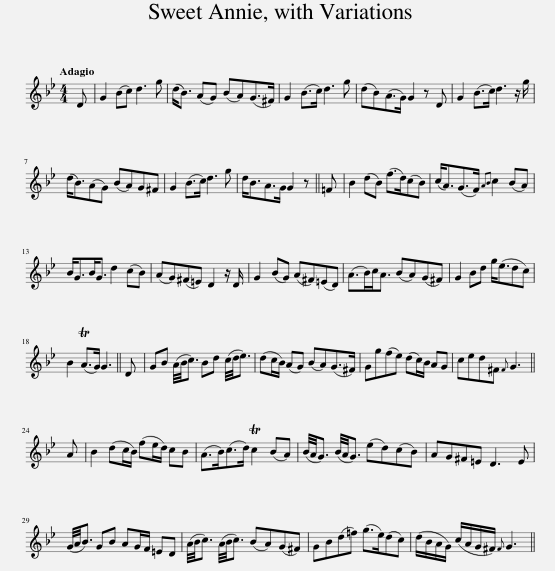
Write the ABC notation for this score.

X:1
L:1/8
Q:1/4=59
M:4/4
I:linebreak $
K:Gmin
V:1 treble
V:1
 D | G2 (Bc) d3 g | (d<B) (AG) (BA)(G>^F) | G2 (B>c) d3 g | (dB)(A>G) G2 z D | %5
 G2 (B>c) d3 z/ g/ |$ (d<B)(AG) (BA)G^F | G2 (B>c) d3 g | d<BA>G G2 z || =F | %10
 B2 (dB) (f>d)(cB) | (c<A)(G>F){AB} c2 (BA) |$ B<GB<G d2 (cB) | (AG)(^F=E) D2 z/ D/ | G2 (BG) (A^F)(=ED) | %15
 (A>B)c<A (BA)(G^F) | G2 Bd g<(edc) |$ B2 (TA>G) G3 || D | GB (A/4B/4c3/2) Bd (c/4d/4e3/2) | %20
 (dc/B/) (AG) (BA)(G>^F) | Gg(fe) (dc/)B/ AG | ced^F{F} G3 ||$ A | B2 (dc/B/) (fe/d/) cB | %25
 (A>B)(c>d) Tc2 (BA) | (B/4A/4G3/2) (B/4A/4G3/2) (ed)(cB) | AG^F=E D3 E |$ (G/4A/4B3/2) GB AG/F/ =ED | (A/4B/4c3/2) (A/4B/4c3/2) (BA)(G^F) | %30
 GB(d=f) (g>e)(dc) | (d/B/A/G/) (c/A/G/^F/){F} G3 || %32
